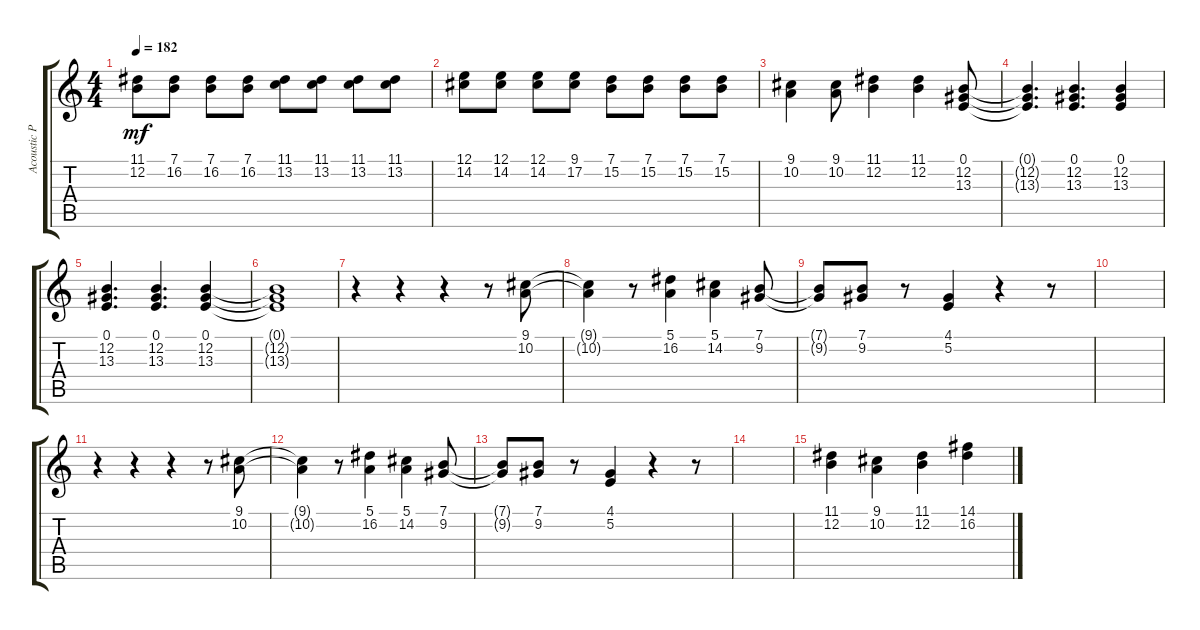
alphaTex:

\track ("Acoustic Piano" "Acoustic P") {instrument acousticgrandpiano}
\staff {score tabs}
\tuning (E4 B3 G3 D3 A2 E2) {hide}
\ts (4 4)
\tempo 182
\clef g2
\ks c
(11.1 12.2).8{dy mf} (7.1 16.2).8 (7.1 16.2).8 (7.1 16.2).8 (11.1 13.2).8 (11.1 13.2).8 (11.1 13.2).8 (11.1 13.2).8 |
(12.1 14.2).8 (12.1 14.2).8 (12.1 14.2).8 (9.1 17.2).8 (7.1 15.2).8 (7.1 15.2).8 (7.1 15.2).8 (7.1 15.2).8 |
(9.1 10.2).4 (9.1 10.2).8 (11.1 12.2).4 (11.1 12.2).4 (0.1 12.2 13.3).8 |
(0.1{t} 12.2{t} 13.3{t}).4{d} (0.1 12.2 13.3).4{d} (0.1 12.2 13.3).4 |
(0.1 12.2 13.3).4{d} (0.1 12.2 13.3).4{d} (0.1 12.2 13.3).4 |
(0.1{t} 12.2{t} 13.3{t}).1 |
r.4 r.4 r.4 r.8 (9.1 10.2).8 |
(9.1{t} 10.2{t}).4 r.8 (5.1 16.2).4 (5.1 14.2).4 (7.1 9.2).8 |
(7.1{t} 9.2{t}).8 (7.1 9.2).8 r.8 (4.1 5.2).4 r.4 r.8 |
|
r.4 r.4 r.4 r.8 (9.1 10.2).8 |
(9.1{t} 10.2{t}).4 r.8 (5.1 16.2).4 (5.1 14.2).4 (7.1 9.2).8 |
(7.1{t} 9.2{t}).8 (7.1 9.2).8 r.8 (4.1 5.2).4 r.4 r.8 |
|
(11.1 12.2).4 (9.1 10.2).4 (11.1 12.2).4 (14.1 16.2).4
